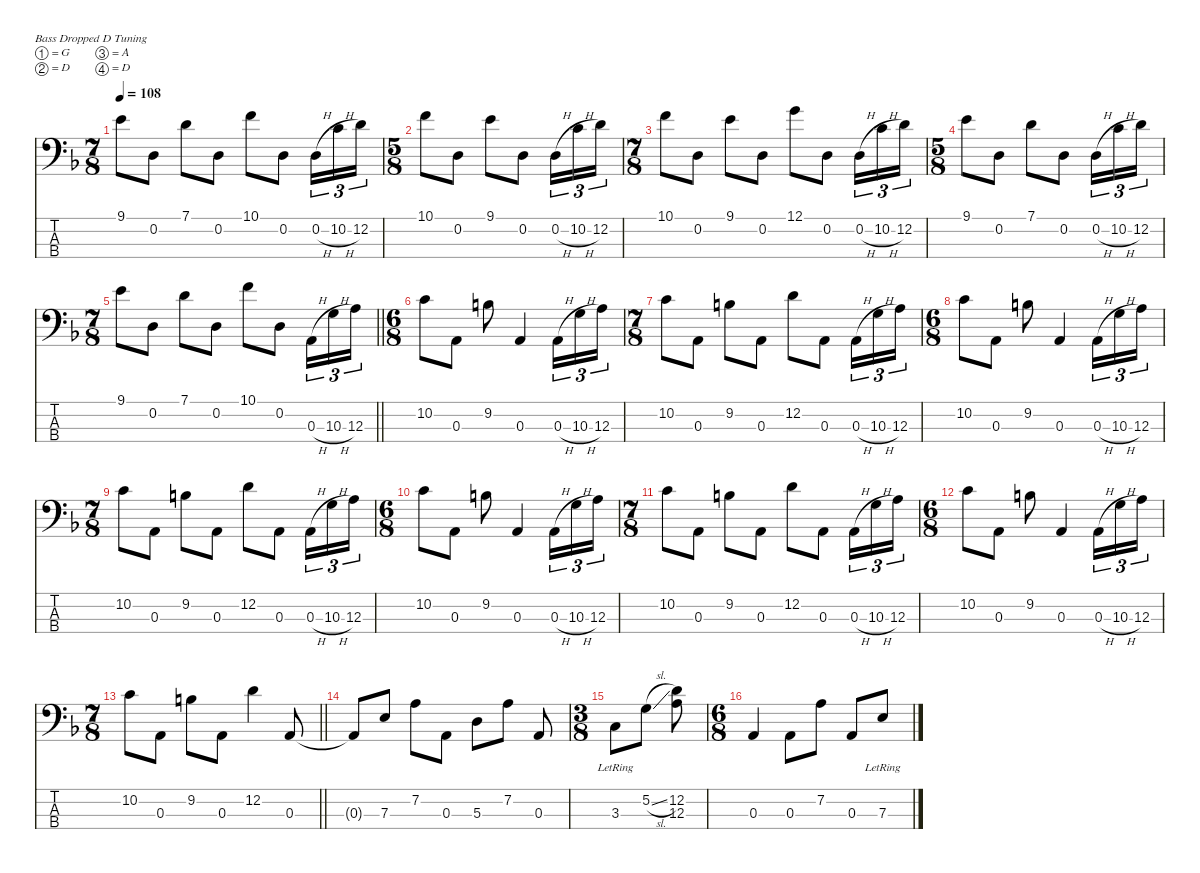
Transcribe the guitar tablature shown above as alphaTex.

\defaultSystemsLayout 4
\hideDynamics
\bracketExtendMode nobrackets
\singleTrackTrackNamePolicy hidden
\multiTrackTrackNamePolicy hidden
\firstSystemTrackNameMode fullname
\firstSystemTrackNameOrientation horizontal
\otherSystemsTrackNameOrientation horizontal
\track ("Bass - hidden" "el.bs.") {instrument electricbasspick}
\staff {score tabs}
\tuning (G2 D2 A1 D1)
\ts (7 8)
\beaming (8 2 2 2 2)
\tempo 108
\clef f4
\ks dminor
9.1{acc forcenatural}.8{dy f} 0.2{acc forcenatural}.8 7.1{acc forcenatural}.8 0.2{acc forcenatural}.8 10.1{acc forcenatural}.8 0.2{acc forcenatural}.8 0.2{h acc forcenatural}.16{tu (3 2)} 10.2{h acc forcenatural}.16{tu (3 2)} 12.2{acc forcenatural}.16{tu (3 2)} |
\ts (5 8)
\beaming (8 2 2 2 2)
10.1{acc forcenatural}.8 0.2{acc forcenatural}.8 9.1{acc forcenatural}.8 0.2{acc forcenatural}.8 0.2{h acc forcenatural}.16{tu (3 2)} 10.2{h acc forcenatural}.16{tu (3 2)} 12.2{acc forcenatural}.16{tu (3 2)} |
\ts (7 8)
\beaming (8 2 2 2 2)
10.1{acc forcenatural}.8 0.2{acc forcenatural}.8 9.1{acc forcenatural}.8 0.2{acc forcenatural}.8 12.1{acc forcenatural}.8 0.2{acc forcenatural}.8 0.2{h acc forcenatural}.16{tu (3 2)} 10.2{h acc forcenatural}.16{tu (3 2)} 12.2{acc forcenatural}.16{tu (3 2)} |
\ts (5 8)
\beaming (8 2 2 2 2)
9.1{acc forcenatural}.8 0.2{acc forcenatural}.8 7.1{acc forcenatural}.8 0.2{acc forcenatural}.8 0.2{h acc forcenatural}.16{tu (3 2)} 10.2{h acc forcenatural}.16{tu (3 2)} 12.2{acc forcenatural}.16{tu (3 2)} |
\ts (7 8)
\beaming (8 2 2 2 2)
\barLineRight lightlight
9.1{acc forcenatural}.8 0.2{acc forcenatural}.8 7.1{acc forcenatural}.8 0.2{acc forcenatural}.8 10.1{acc forcenatural}.8 0.2{acc forcenatural}.8 0.3{h acc forcenatural}.16{tu (3 2)} 10.3{h acc forcenatural}.16{tu (3 2)} 12.3{acc forcenatural}.16{tu (3 2)} |
\ts (6 8)
\beaming (8 2 2 2 2)
10.2{acc forcenatural}.8 0.3{acc forcenatural}.8 9.2{acc forcenatural}.8 0.3{acc forcenatural}.4 0.3{h acc forcenatural}.16{tu (3 2)} 10.3{h acc forcenatural}.16{tu (3 2)} 12.3{acc forcenatural}.16{tu (3 2)} |
\ts (7 8)
\beaming (8 2 2 2 2)
10.2{acc forcenatural}.8 0.3{acc forcenatural}.8 9.2{acc forcenatural}.8 0.3{acc forcenatural}.8 12.2{acc forcenatural}.8 0.3{acc forcenatural}.8 0.3{h acc forcenatural}.16{tu (3 2)} 10.3{h acc forcenatural}.16{tu (3 2)} 12.3{acc forcenatural}.16{tu (3 2)} |
\ts (6 8)
\beaming (8 2 2 2 2)
10.2{acc forcenatural}.8 0.3{acc forcenatural}.8 9.2{acc forcenatural}.8 0.3{acc forcenatural}.4 0.3{h acc forcenatural}.16{tu (3 2)} 10.3{h acc forcenatural}.16{tu (3 2)} 12.3{acc forcenatural}.16{tu (3 2)} |
\ts (7 8)
\beaming (8 2 2 2 2)
10.2{acc forcenatural}.8 0.3{acc forcenatural}.8 9.2{acc forcenatural}.8 0.3{acc forcenatural}.8 12.2{acc forcenatural}.8 0.3{acc forcenatural}.8 0.3{h acc forcenatural}.16{tu (3 2)} 10.3{h acc forcenatural}.16{tu (3 2)} 12.3{acc forcenatural}.16{tu (3 2)} |
\ts (6 8)
\beaming (8 2 2 2 2)
10.2{acc forcenatural}.8 0.3{acc forcenatural}.8 9.2{acc forcenatural}.8 0.3{acc forcenatural}.4 0.3{h acc forcenatural}.16{tu (3 2)} 10.3{h acc forcenatural}.16{tu (3 2)} 12.3{acc forcenatural}.16{tu (3 2)} |
\ts (7 8)
\beaming (8 2 2 2 2)
10.2{acc forcenatural}.8 0.3{acc forcenatural}.8 9.2{acc forcenatural}.8 0.3{acc forcenatural}.8 12.2{acc forcenatural}.8 0.3{acc forcenatural}.8 0.3{h acc forcenatural}.16{tu (3 2)} 10.3{h acc forcenatural}.16{tu (3 2)} 12.3{acc forcenatural}.16{tu (3 2)} |
\ts (6 8)
\beaming (8 2 2 2 2)
10.2{acc forcenatural}.8 0.3{acc forcenatural}.8 9.2{acc forcenatural}.8 0.3{acc forcenatural}.4 0.3{h acc forcenatural}.16{tu (3 2)} 10.3{h acc forcenatural}.16{tu (3 2)} 12.3{acc forcenatural}.16{tu (3 2)} |
\ts (7 8)
\beaming (8 2 2 2 2)
\barLineRight lightlight
10.2{acc forcenatural}.8 0.3{acc forcenatural}.8 9.2{acc forcenatural}.8 0.3{acc forcenatural}.8 12.2{acc forcenatural}.4 0.3{acc forcenatural}.8 |
0.3{t acc forcenatural}.8 7.3{acc forcenatural}.8 7.2{acc forcenatural}.8 0.3{acc forcenatural}.8 5.3{acc forcenatural}.8 7.2{acc forcenatural}.8 0.3{acc forcenatural}.8 |
\ts (3 8)
\beaming (8 2 2 2 2)
3.3{lr acc forcenatural}.8 5.2{sl acc forcenatural}.8 (12.2{acc forcenatural} 12.3{acc forcenatural}).8 |
\ts (6 8)
\beaming (8 2 2 2 2)
0.3{acc forcenatural}.4 0.3{acc forcenatural}.8 7.2{acc forcenatural}.8 0.3{acc forcenatural}.8 7.3{lr acc forcenatural}.8
